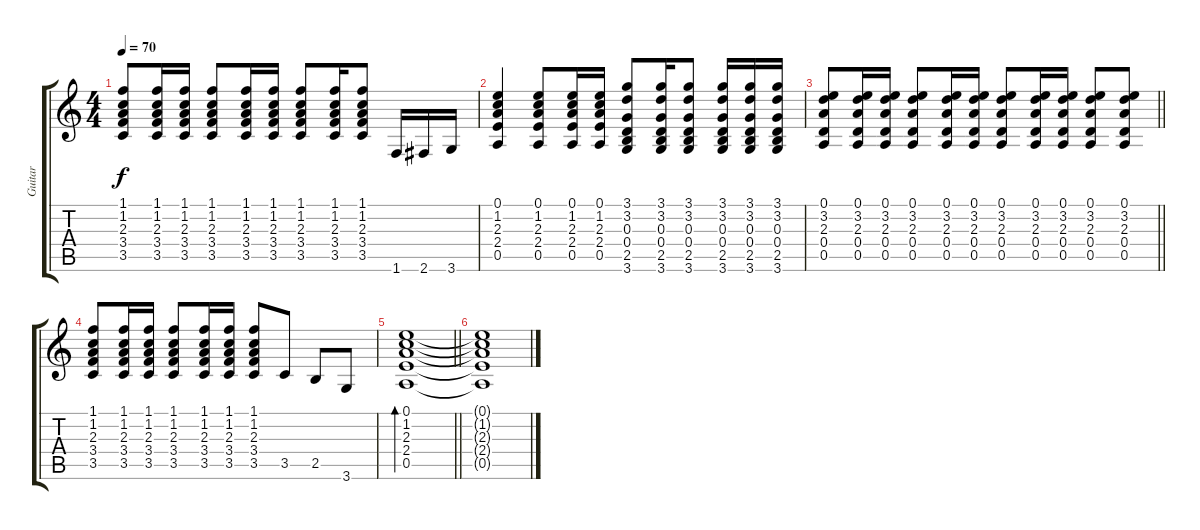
\track ("Guitar" "Guitar") {instrument acousticguitarsteel}
\staff {score tabs}
\tuning (E4 B3 G3 D3 A2 E2) {hide}
\ts (4 4)
\tempo 70
\clef g2
\ks c
(1.1 1.2 2.3 3.4 3.5).8{dy f} (1.1 1.2 2.3 3.4 3.5).16 (1.1 1.2 2.3 3.4 3.5).16 (1.1 1.2 2.3 3.4 3.5).8 (1.1 1.2 2.3 3.4 3.5).16 (1.1 1.2 2.3 3.4 3.5).16 (1.1 1.2 2.3 3.4 3.5).8 (1.1 1.2 2.3 3.4 3.5).16 (1.1 1.2 2.3 3.4 3.5).8 1.6.16 2.6.16 3.6.16 |
(0.1 1.2 2.3 2.4 0.5).4 (0.1 1.2 2.3 2.4 0.5).8 (0.1 1.2 2.3 2.4 0.5).16 (0.1 1.2 2.3 2.4 0.5).16 (3.1 3.2 0.3 0.4 2.5 3.6).8 (3.1 3.2 0.3 0.4 2.5 3.6).16 (3.1 3.2 0.3 0.4 2.5 3.6).8 (3.1 3.2 0.3 0.4 2.5 3.6).16 (3.1 3.2 0.3 0.4 2.5 3.6).16 (3.1 3.2 0.3 0.4 2.5 3.6).16 |
\barLineRight lightlight
(0.1 3.2 2.3 0.4 0.5).8 (0.1 3.2 2.3 0.4 0.5).16 (0.1 3.2 2.3 0.4 0.5).16 (0.1 3.2 2.3 0.4 0.5).8 (0.1 3.2 2.3 0.4 0.5).16 (0.1 3.2 2.3 0.4 0.5).16 (0.1 3.2 2.3 0.4 0.5).8 (0.1 3.2 2.3 0.4 0.5).16 (0.1 3.2 2.3 0.4 0.5).16 (0.1 3.2 2.3 0.4 0.5).8 (0.1 3.2 2.3 0.4 0.5).8 |
(1.1 1.2 2.3 3.4 3.5).8 (1.1 1.2 2.3 3.4 3.5).16 (1.1 1.2 2.3 3.4 3.5).16 (1.1 1.2 2.3 3.4 3.5).8 (1.1 1.2 2.3 3.4 3.5).16 (1.1 1.2 2.3 3.4 3.5).16 (1.1 1.2 2.3 3.4 3.5).8 3.5.8 2.5.8 3.6.8 |
\barLineRight lightlight
(0.1 1.2 2.3 2.4 0.5).1{bd 240} |
(0.1{t} 1.2{t} 2.3{t} 2.4{t} 0.5{t}).1
